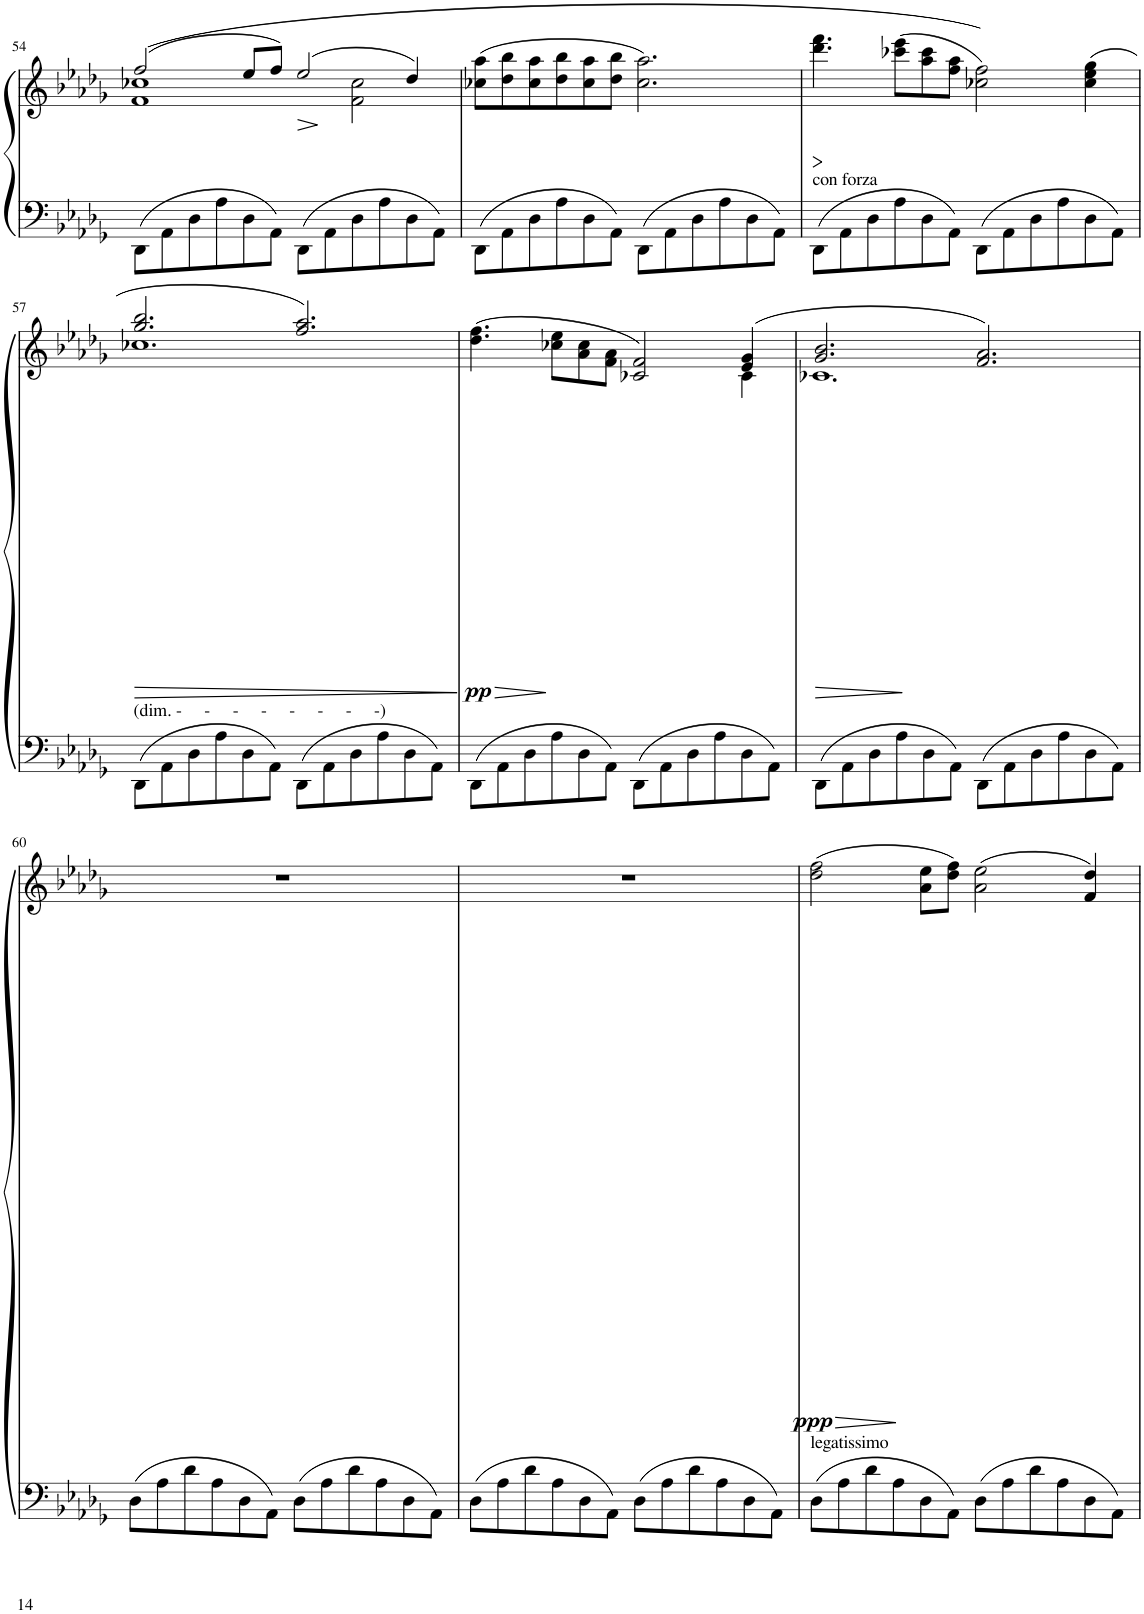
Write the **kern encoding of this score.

**kern	**kern	**dynam
*part1	*part1	*part1
*staff2	*staff1	*staff1/2
*I"Piano	*	*
*I'Pno	*	*
!!LO:PB:g=z
*clefF4	*clefG2	*
*k[b-e-a-d-g-]	*k[b-e-a-d-g-]	*
*M6/4	*M6/4	*
=54	=54	=54
*	*^	*
8DD-\L	((2ff/	1f 1cc-X	.
8AA-\	.	.	.
8D-\	.	.	.
8A-\	.	.	.
8D-\	8ee-/L	.	.
8AA-\J	8ff/J)	.	.
!	!	!	!LO:HP:b
8DD-\L	(2ee-/	.	>
8AA-\	.	.	.
8D-\	.	2f\ 2cc-\	.
8A-\	.	.	.
8D-\	4dd-/)	.	.
8AA-\J	.	.	.
*	*v	*v	*
=55	=55	=55
8DD-\L	(8cc-X\ 8aa-\L	.
8AA-\	8dd-\ 8bb-\	.
8D-\	8cc-\ 8aa-\	.
8A-\	8dd-\ 8bb-\	.
8D-\	8cc-\ 8aa-\	.
8AA-\J	8dd-\ 8bb-\J	.
8DD-\L	2.cc-\ 2.aa-\)	.
8AA-\	.	.
8D-\	.	.
8A-\	.	.
8D-\	.	.
8AA-\J	.	.
=56	=56	=56
!LO:TX:a:t=con forza	!	!
!	!	!LO:HP:b
8DD-\L	4.ddd-\ 4.fff\	>
8AA-\	.	.
8D-\	.	.
8A-\	(8ccc-X\ 8eee-\L	.
8D-\	8aa-\ 8ccc-\	.
8AA-\J	8ff\ 8aa-\J	.
8DD-\L	2cc-X\ 2ff\))	.
8AA-\	.	.
8D-\	.	.
8A-\	.	.
8D-\	(4cc-\ 4ee-\ 4gg-\	.
8AA-\J	.	.
.	.	]
!!LO:LB:g=z
=57	=57	=57
!LO:TX:a:t=(dim. -     -     -     -     -     -     -     -)	!	!
!	!	!LO:HP:b
*	*^	*
8DD-\L	2.gg-/ 2.bb-/	1.cc-X	>
8AA-\	.	.	.
8D-\	.	.	.
8A-\	.	.	.
8D-\	.	.	.
8AA-\J	.	.	.
8DD-\L	2.ff/ 2.aa-/)	.	.
8AA-\	.	.	.
8D-\	.	.	.
8A-\	.	.	.
8D-\	.	.	.
8AA-\J	.	.	.
*	*v	*v	*
.	.	]
=58	=58	=58
!	!	!LO:HP:b
*	*^	*
!	!	!	!LO:DY:n=1:b
8DD-\L	(4.dd-\ 4.ff\	4ryy	> pp
8AA-\	.	.	.
*	*v	*v	*
8D-\	.	.
8A-\	8cc-X\ 8ee-\L	.
8D-\	8a-\ 8cc-\	.
8AA-\J	8f\ 8a-\J	.
8DD-\L	2c-X/ 2f/)	.
8AA-\	.	.
8D-\	.	.
8A-\	.	.
*	*^	*
8D-\	(4e-/ 4g-/	4c-\	.
8AA-\J	.	.	.
*	*v	*v	*
.	.	]
=59	=59	=59
!	!	!LO:HP:b
*	*^	*
8DD-\L	2.g-/ 2.b-/	1.c-X	>
8AA-\	.	.	.
8D-\	.	.	.
8A-\	.	.	.
8D-\	.	.	.
8AA-\J	.	.	.
8DD-\L	2.f/ 2.a-/)	.	.
8AA-\	.	.	.
8D-\	.	.	.
8A-\	.	.	.
8D-\	.	.	.
8AA-\J	.	.	.
*	*v	*v	*
.	.	]
!!LO:LB:g=z
=60	=60	=60
8D-\L	1.r	.
8A-\	.	.
8d-\	.	.
8A-\	.	.
8D-\	.	.
8AA-\J	.	.
8D-\L	.	.
8A-\	.	.
8d-\	.	.
8A-\	.	.
8D-\	.	.
8AA-\J	.	.
=61	=61	=61
8D-\L	1.r	.
8A-\	.	.
8d-\	.	.
8A-\	.	.
8D-\	.	.
8AA-\J	.	.
8D-\L	.	.
8A-\	.	.
8d-\	.	.
8A-\	.	.
8D-\	.	.
8AA-\J	.	.
=62	=62	=62
!LO:TX:a:t=legatissimo	!	!
!	!	!LO:DY:b
8D-\L	(2dd-\ 2ff\	ppp
8A-\	.	.
8d-\	.	.
8A-\	.	.
8D-\	8a-\ 8ee-\L	.
8AA-\J	8dd-\ 8ff\J)	.
8D-\L	(2a-\ 2ee-\	.
8A-\	.	.
8d-\	.	.
8A-\	.	.
8D-\	4f/ 4dd-/)	.
8AA-\J	.	.
.	.	]
=	=	=
*-	*-	*-
